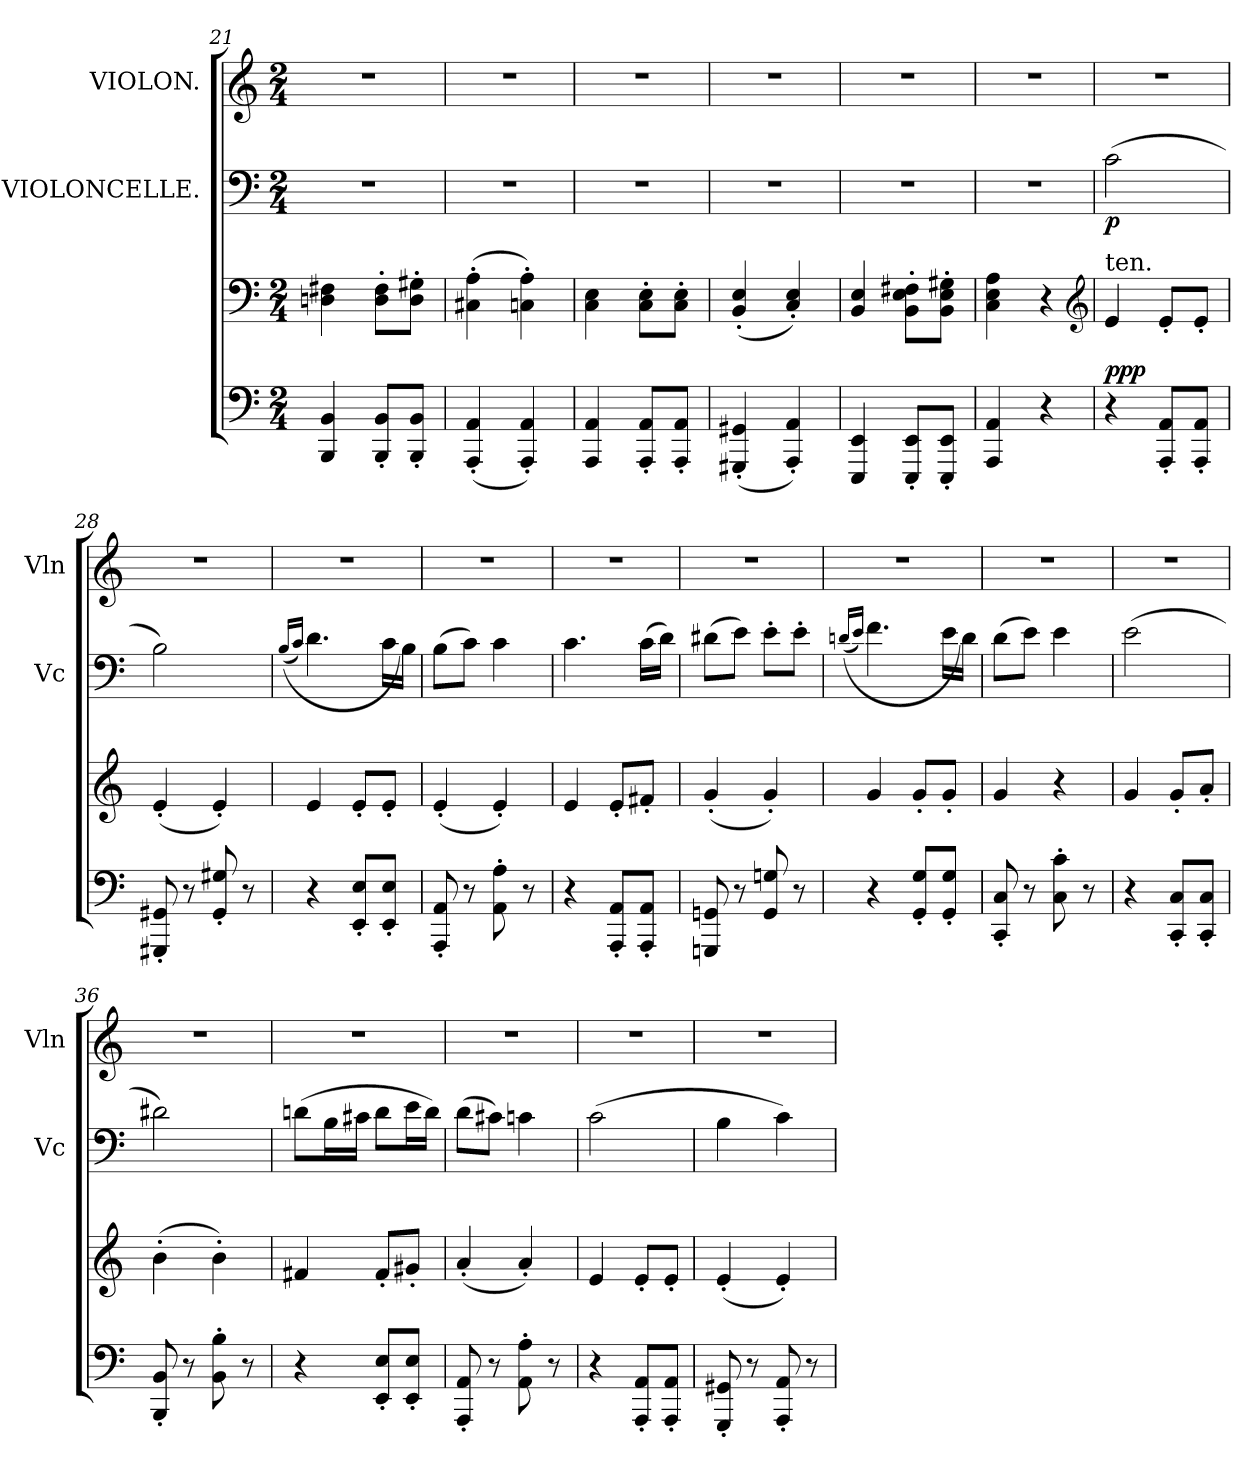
**kern	**kern	**dynam	**kern	**dynam	**kern
*part3	*part3	*part3	*part2	*part2	*part1
*staff4	*staff3	*staff3/4	*staff2	*staff2	*staff1
*	*	*	*I"VIOLONCELLE.	*	*I"VIOLON.
*	*	*	*I'Vc	*	*I'Vln
*clefF4	*clefF4	*	*clefF4	*	*clefG2
*k[]	*k[]	*	*k[]	*	*k[]
*M2/4	*M2/4	*	*M2/4	*	*M2/4
=21	=21	=21	=21	=21	=21
4BBB/ 4BB/	4Dn\ 4F#X\	.	2r	.	2r
8BBB'/ 8BB'/L	8D'\ 8F#'\L	.	.	.	.
8BBB'/ 8BB'/J	8D'\ 8G#X'\J	.	.	.	.
!!LO:LB:g=z
=22	=22	=22	=22	=22	=22
(<4AAA'/ 4AA'/	(>4C#X'\ 4A'\	.	2r	.	2r
4AAA'/ 4AA'/)	4Cn'\ 4A'\)	.	.	.	.
=23	=23	=23	=23	=23	=23
4AAA/ 4AA/	4C\ 4E\	.	2r	.	2r
8AAA'/ 8AA'/L	8C'\ 8E'\L	.	.	.	.
8AAA'/ 8AA'/J	8C'\ 8E'\J	.	.	.	.
=24	=24	=24	=24	=24	=24
(<4GGG#X'/ 4GG#X'/	(<4BB'/ 4E'/	.	2r	.	2r
4AAA'/ 4AA'/)	4C'/ 4E'/)	.	.	.	.
=25	=25	=25	=25	=25	=25
4EEE/ 4EE/	4BB/ 4E/	.	2r	.	2r
8EEE'/ 8EE'/L	8BB'\ 8E'\ 8F#X'\L	.	.	.	.
8EEE'/ 8EE'/J	8BB'\ 8E'\ 8G#X'\J	.	.	.	.
=26	=26	=26	=26	=26	=26
4AAA/ 4AA/	4C\ 4E\ 4A\	.	2r	.	2r
4r	4r	.	.	.	.
*	*clefG2	*	*	*	*
=27	=27	=27	=27	=27	=27
!	!LO:TX:a:t=ten.	!	!	!	!
!	!	!LO:DY:a=2	!	!	!
!	!	!LO:DY:n=1:b=2	!	!LO:DY:b	!
4r	4e/	p pp	(>2c\	p	2r
8AAA'/ 8AA'/L	8e'/L	.	.	.	.
8AAA'/ 8AA'/J	8e'/J	.	.	.	.
=28	=28	=28	=28	=28	=28
8GGG#X'/ 8GG#X'/	(<4e'/	.	2B\)	.	2r
8r	.	.	.	.	.
8GG#'/ 8G#X'/	4e'/)	.	.	.	.
8r	.	.	.	.	.
=29	=29	=29	=29	=29	=29
.	.	.	(<(>16qqB/LL	.	.
.	.	.	16qqc/JJ)	.	.
4r	4e/	.	4.d\	.	2r
8EE'/ 8E'/L	8e'/L	.	.	.	.
8EE'/ 8E'/J	8e'/J	.	16c\LL	.	.
.	.	.	16B\JJ)	.	.
=30	=30	=30	=30	=30	=30
8AAA'/ 8AA'/	(<4e'/	.	(>8B\L	.	2r
8r	.	.	8c\J)	.	.
8AA'\ 8A'\	4e'/)	.	4c\	.	.
8r	.	.	.	.	.
=31	=31	=31	=31	=31	=31
4r	4e/	.	4.c\	.	2r
8AAA'/ 8AA'/L	8e'/L	.	.	.	.
8AAA'/ 8AA'/J	8f#X'/J	.	(>16c\LL	.	.
.	.	.	16d\JJ)	.	.
=32	=32	=32	=32	=32	=32
8GGGn/ 8GGn/	(<4g'/	.	(>8d#X\L	.	2r
8r	.	.	8e\J)	.	.
8GG/ 8Gn/	4g'/)	.	8e'\L	.	.
8r	.	.	8e'\J	.	.
!!LO:PB:g=z
=33	=33	=33	=33	=33	=33
.	.	.	(<(>16qqdn/LL	.	.
.	.	.	16qqe/JJ)	.	.
4r	4g/	.	4.f\	.	2r
8GG'/ 8G'/L	8g'/L	.	.	.	.
8GG'/ 8G'/J	8g'/J	.	16e\LL	.	.
.	.	.	16d\JJ)	.	.
=34	=34	=34	=34	=34	=34
8CC'/ 8C'/	4g/	.	(>8d\L	.	2r
8r	.	.	8e\J)	.	.
8C'\ 8c'\	4r	.	4e\	.	.
8r	.	.	.	.	.
=35	=35	=35	=35	=35	=35
4r	4g/	.	(>2e\	.	2r
8CC'/ 8C'/L	8g'/L	.	.	.	.
8CC'/ 8C'/J	8a'/J	.	.	.	.
=36	=36	=36	=36	=36	=36
8BBB'/ 8BB'/	(>4b'\	.	2d#X\)	.	2r
8r	.	.	.	.	.
8BB'\ 8B'\	4b'\)	.	.	.	.
8r	.	.	.	.	.
=37	=37	=37	=37	=37	=37
4r	4f#X/	.	(>8dn\L	.	2r
.	.	.	16B\L	.	.
.	.	.	16c#X\JJ	.	.
8EE'/ 8E'/L	8f#'/L	.	8d\L	.	.
8EE'/ 8E'/J	8g#X'/J	.	16e\L	.	.
.	.	.	16d\JJ)	.	.
=38	=38	=38	=38	=38	=38
8AAA'/ 8AA'/	(<4a'/	.	(>8d\L	.	2r
8r	.	.	8c#X\J)	.	.
8AA'\ 8A'\	4a'/)	.	4cn\	.	.
8r	.	.	.	.	.
=39	=39	=39	=39	=39	=39
4r	4e/	.	(>2c\	.	2r
8AAA'/ 8AA'/L	8e'/L	.	.	.	.
8AAA'/ 8AA'/J	8e'/J	.	.	.	.
=40	=40	=40	=40	=40	=40
8GGG'/ 8GG#X'/	(<4e'/	.	4B\	.	2r
8r	.	.	.	.	.
8AAA'/ 8AA'/	4e'/)	.	4c\)	.	.
8r	.	.	.	.	.
=	=	=	=	=	=
*-	*-	*-	*-	*-	*-
